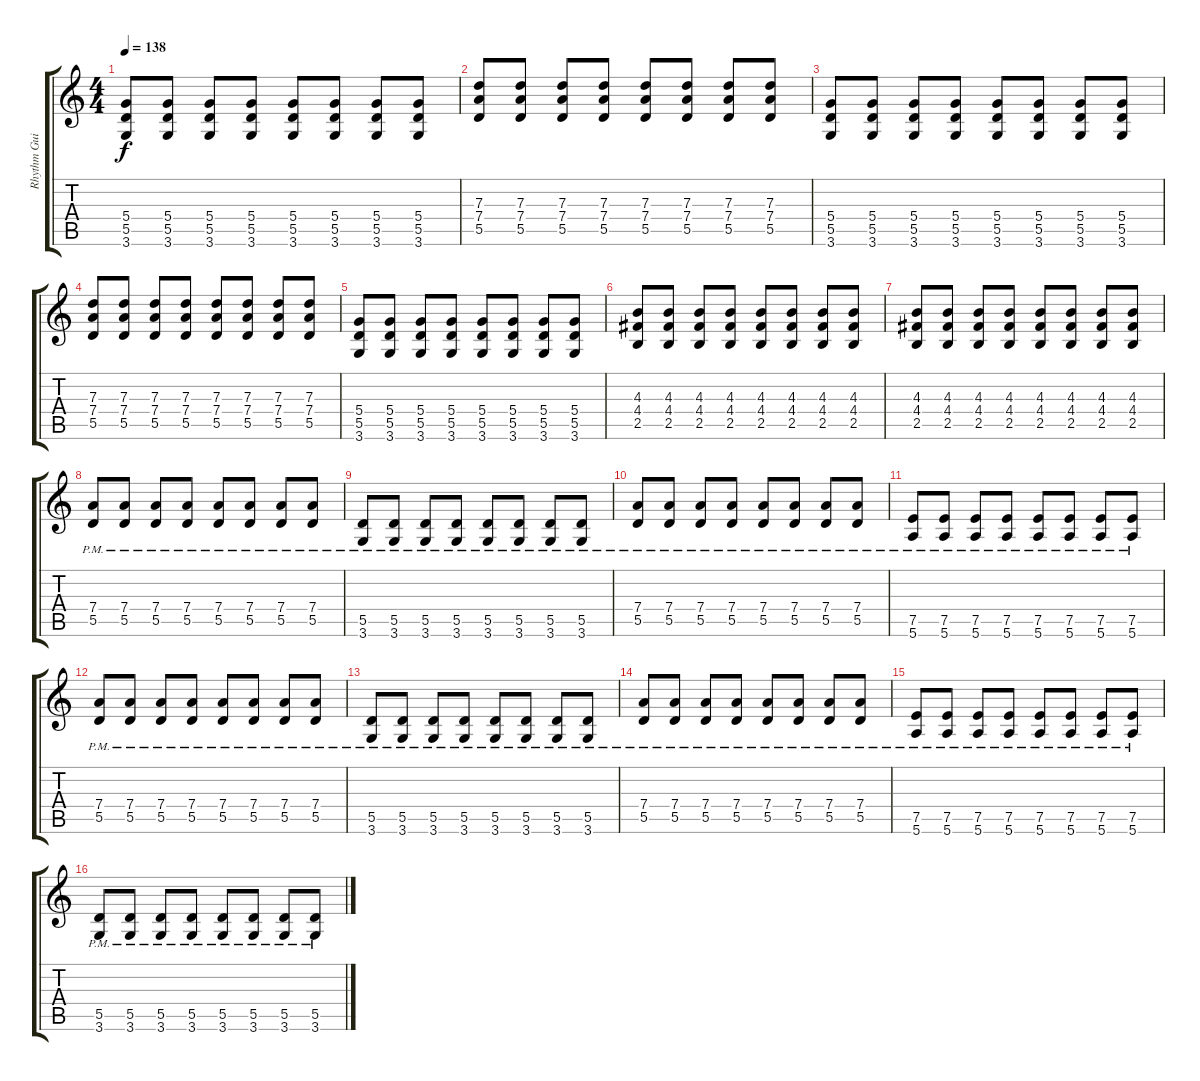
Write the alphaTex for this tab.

\track ("Rhythm Guitar" "Rhythm Gui") {instrument overdrivenguitar}
\staff {score tabs}
\tuning (E4 B3 G3 D3 A2 E2) {hide}
\ts (4 4)
\tempo 138
\clef g2
\ks c
(5.4 5.5 3.6).8{dy f} (5.4 5.5 3.6).8 (5.4 5.5 3.6).8 (5.4 5.5 3.6).8 (5.4 5.5 3.6).8 (5.4 5.5 3.6).8 (5.4 5.5 3.6).8 (5.4 5.5 3.6).8 |
(7.3 7.4 5.5).8 (7.3 7.4 5.5).8 (7.3 7.4 5.5).8 (7.3 7.4 5.5).8 (7.3 7.4 5.5).8 (7.3 7.4 5.5).8 (7.3 7.4 5.5).8 (7.3 7.4 5.5).8 |
(5.4 5.5 3.6).8 (5.4 5.5 3.6).8 (5.4 5.5 3.6).8 (5.4 5.5 3.6).8 (5.4 5.5 3.6).8 (5.4 5.5 3.6).8 (5.4 5.5 3.6).8 (5.4 5.5 3.6).8 |
(7.3 7.4 5.5).8 (7.3 7.4 5.5).8 (7.3 7.4 5.5).8 (7.3 7.4 5.5).8 (7.3 7.4 5.5).8 (7.3 7.4 5.5).8 (7.3 7.4 5.5).8 (7.3 7.4 5.5).8 |
(5.4 5.5 3.6).8 (5.4 5.5 3.6).8 (5.4 5.5 3.6).8 (5.4 5.5 3.6).8 (5.4 5.5 3.6).8 (5.4 5.5 3.6).8 (5.4 5.5 3.6).8 (5.4 5.5 3.6).8 |
(4.3 4.4 2.5).8 (4.3 4.4 2.5).8 (4.3 4.4 2.5).8 (4.3 4.4 2.5).8 (4.3 4.4 2.5).8 (4.3 4.4 2.5).8 (4.3 4.4 2.5).8 (4.3 4.4 2.5).8 |
(4.3 4.4 2.5).8 (4.3 4.4 2.5).8 (4.3 4.4 2.5).8 (4.3 4.4 2.5).8 (4.3 4.4 2.5).8 (4.3 4.4 2.5).8 (4.3 4.4 2.5).8 (4.3 4.4 2.5).8 |
(7.4{pm} 5.5{pm}).8{volume 11 instrument electricguitarclean} (7.4{pm} 5.5{pm}).8 (7.4{pm} 5.5{pm}).8 (7.4{pm} 5.5{pm}).8 (7.4{pm} 5.5{pm}).8 (7.4{pm} 5.5{pm}).8 (7.4{pm} 5.5{pm}).8 (7.4{pm} 5.5{pm}).8 |
(5.5{pm} 3.6{pm}).8 (5.5{pm} 3.6{pm}).8 (5.5{pm} 3.6{pm}).8 (5.5{pm} 3.6{pm}).8 (5.5{pm} 3.6{pm}).8 (5.5{pm} 3.6{pm}).8 (5.5{pm} 3.6{pm}).8 (5.5{pm} 3.6{pm}).8 |
(7.4{pm} 5.5{pm}).8 (7.4{pm} 5.5{pm}).8 (7.4{pm} 5.5{pm}).8 (7.4{pm} 5.5{pm}).8 (7.4{pm} 5.5{pm}).8 (7.4{pm} 5.5{pm}).8 (7.4{pm} 5.5{pm}).8 (7.4{pm} 5.5{pm}).8 |
(7.5{pm} 5.6{pm}).8 (7.5{pm} 5.6{pm}).8 (7.5{pm} 5.6{pm}).8 (7.5{pm} 5.6{pm}).8 (7.5{pm} 5.6{pm}).8 (7.5{pm} 5.6{pm}).8 (7.5{pm} 5.6{pm}).8 (7.5{pm} 5.6{pm}).8 |
(7.4{pm} 5.5{pm}).8 (7.4{pm} 5.5{pm}).8 (7.4{pm} 5.5{pm}).8 (7.4{pm} 5.5{pm}).8 (7.4{pm} 5.5{pm}).8 (7.4{pm} 5.5{pm}).8 (7.4{pm} 5.5{pm}).8 (7.4{pm} 5.5{pm}).8 |
(5.5{pm} 3.6{pm}).8 (5.5{pm} 3.6{pm}).8 (5.5{pm} 3.6{pm}).8 (5.5{pm} 3.6{pm}).8 (5.5{pm} 3.6{pm}).8 (5.5{pm} 3.6{pm}).8 (5.5{pm} 3.6{pm}).8 (5.5{pm} 3.6{pm}).8 |
(7.4{pm} 5.5{pm}).8 (7.4{pm} 5.5{pm}).8 (7.4{pm} 5.5{pm}).8 (7.4{pm} 5.5{pm}).8 (7.4{pm} 5.5{pm}).8 (7.4{pm} 5.5{pm}).8 (7.4{pm} 5.5{pm}).8 (7.4{pm} 5.5{pm}).8 |
(7.5{pm} 5.6{pm}).8 (7.5{pm} 5.6{pm}).8 (7.5{pm} 5.6{pm}).8 (7.5{pm} 5.6{pm}).8 (7.5{pm} 5.6{pm}).8 (7.5{pm} 5.6{pm}).8 (7.5{pm} 5.6{pm}).8 (7.5{pm} 5.6{pm}).8 |
(5.5{pm} 3.6{pm}).8 (5.5{pm} 3.6{pm}).8 (5.5{pm} 3.6{pm}).8 (5.5{pm} 3.6{pm}).8 (5.5{pm} 3.6{pm}).8 (5.5{pm} 3.6{pm}).8 (5.5{pm} 3.6{pm}).8 (5.5{pm} 3.6{pm}).8
